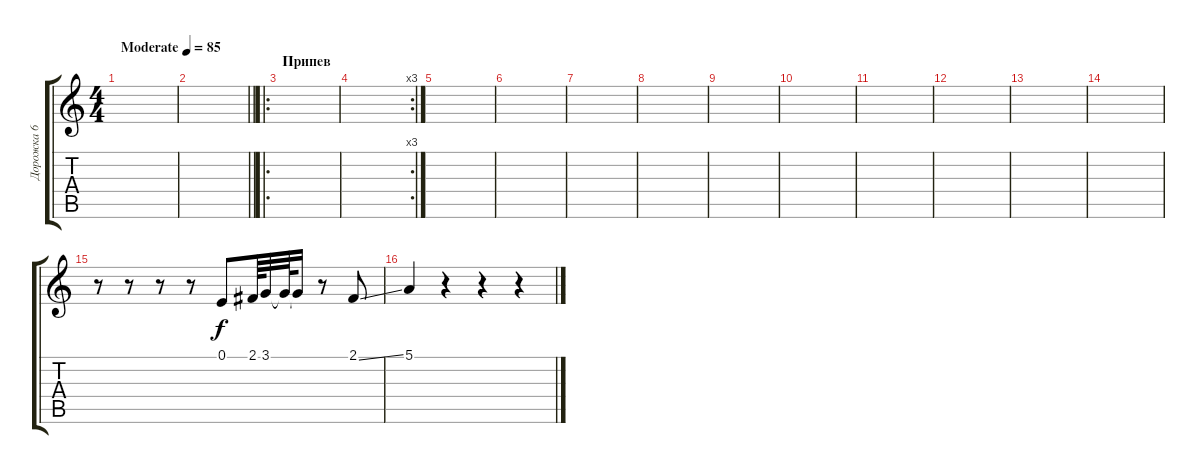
\track ("Дорожка 6" "Дорожка 6") {instrument tenorsax}
\staff {score tabs}
\tuning (E4 B3 G3 D3 A2 E2) {hide}
\ts (4 4)
\tempo (85 "Moderate")
\clef g2
\ks c
|
\barLineRight lightlight
|
\ro
\section ("" "Припев")
|
\rc 3
|
|
|
|
|
|
|
|
|
|
|
r.8 r.8 r.8 r.8 0.1.8 2.1.64 3.1.32 3.1{t}.64 3.1{t}.16 r.8 2.1{ss}.8 |
5.1.4 r.4 r.4 r.4
